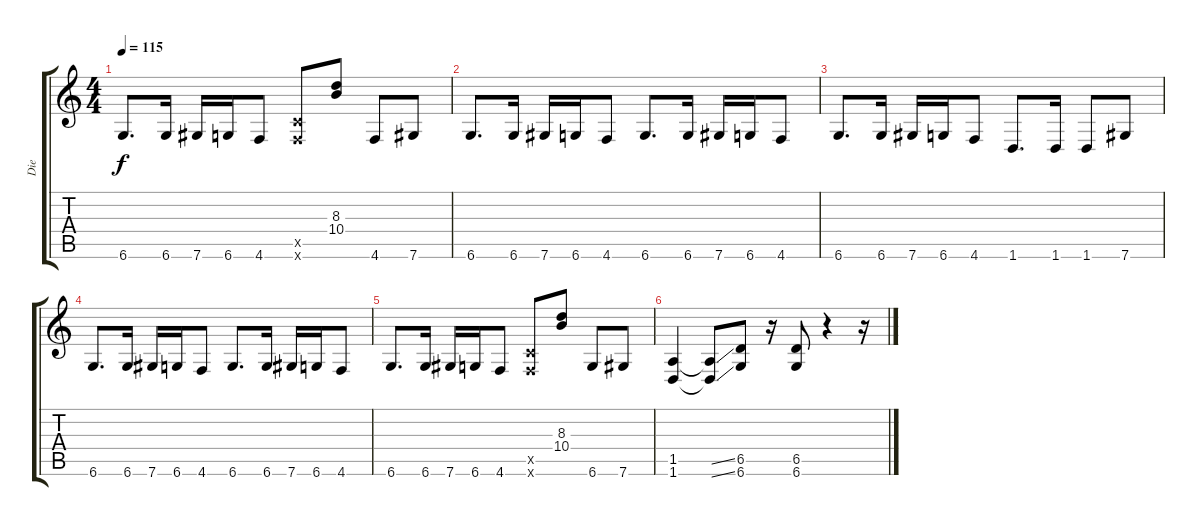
\track ("Die" "Die") {instrument distortionguitar}
\staff {score tabs}
\tuning (Eb4 Bb3 Gb3 Db3 Ab2 Db2) {hide}
\ts (4 4)
\tempo 115
\clef g2
\ks c
6.6.8{d dy f} 6.6.16 7.6.16 6.6.16 4.6.8 (4.5{x} 4.6{x}).8 (8.3 10.4).8 4.6.8 7.6.8 |
6.6.8{d} 6.6.16 7.6.16 6.6.16 4.6.8 6.6.8{d} 6.6.16 7.6.16 6.6.16 4.6.8 |
6.6.8{d} 6.6.16 7.6.16 6.6.16 4.6.8 1.6.8{d} 1.6.16 1.6.8 7.6.8 |
6.6.8{d} 6.6.16 7.6.16 6.6.16 4.6.8 6.6.8{d} 6.6.16 7.6.16 6.6.16 4.6.8 |
6.6.8{d} 6.6.16 7.6.16 6.6.16 4.6.8 (4.5{x} 4.6{x}).8 (8.3 10.4).8 6.6.8 7.6.8 |
(1.5 1.6).4 (1.5{ss t} 1.6{ss t}).8 (6.5 6.6).8 r.16 (6.5 6.6).8 r.4 r.16
